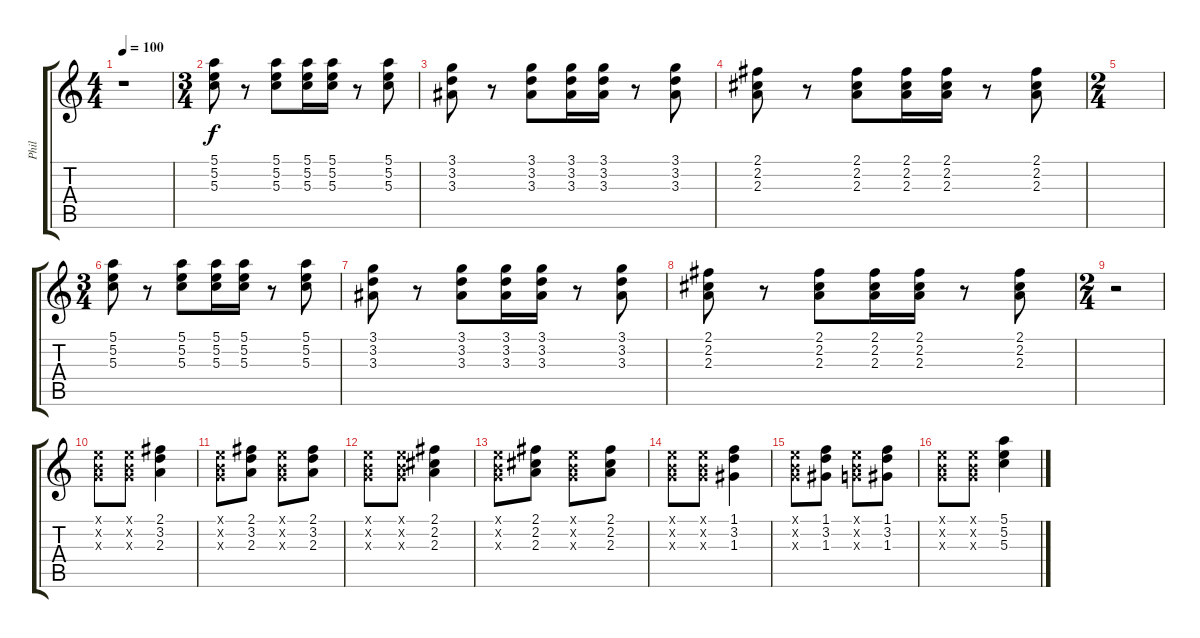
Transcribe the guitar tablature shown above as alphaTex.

\track ("Phil" "Phil") {instrument electricguitarclean}
\staff {score tabs}
\tuning (E4 B3 G3 D3 A2 E2) {hide}
\ts (4 4)
\tempo 100
\clef g2
\ks c
r.1{dy f instrument electricguitarclean} |
\ts (3 4)
(5.1 5.2 5.3).8 r.8 (5.1 5.2 5.3).8 (5.1 5.2 5.3).16 (5.1 5.2 5.3).16 r.8 (5.1 5.2 5.3).8 |
(3.1 3.2 3.3).8 r.8 (3.1 3.2 3.3).8 (3.1 3.2 3.3).16 (3.1 3.2 3.3).16 r.8 (3.1 3.2 3.3).8 |
(2.1 2.2 2.3).8 r.8 (2.1 2.2 2.3).8 (2.1 2.2 2.3).16 (2.1 2.2 2.3).16 r.8 (2.1 2.2 2.3).8 |
\ts (2 4)
|
\ts (3 4)
(5.1 5.2 5.3).8 r.8 (5.1 5.2 5.3).8 (5.1 5.2 5.3).16 (5.1 5.2 5.3).16 r.8 (5.1 5.2 5.3).8 |
(3.1 3.2 3.3).8 r.8 (3.1 3.2 3.3).8 (3.1 3.2 3.3).16 (3.1 3.2 3.3).16 r.8 (3.1 3.2 3.3).8 |
(2.1 2.2 2.3).8 r.8 (2.1 2.2 2.3).8 (2.1 2.2 2.3).16 (2.1 2.2 2.3).16 r.8 (2.1 2.2 2.3).8 |
\ts (2 4)
r.2 |
(0.1{x} 0.2{x} 0.3{x}).8 (0.1{x} 0.2{x} 0.3{x}).8 (2.1 3.2 2.3).4 |
(0.1{x} 0.2{x} 0.3{x}).8 (2.1 3.2 2.3).8 (0.1{x} 0.2{x} 0.3{x}).8 (2.1 3.2 2.3).8 |
(0.1{x} 0.2{x} 0.3{x}).8 (0.1{x} 0.2{x} 0.3{x}).8 (2.1 2.2 2.3).4 |
(0.1{x} 0.2{x} 0.3{x}).8 (2.1 2.2 2.3).8 (0.1{x} 0.2{x} 0.3{x}).8 (2.1 2.2 2.3).8 |
(0.1{x} 0.2{x} 0.3{x}).8 (0.1{x} 0.2{x} 0.3{x}).8 (1.1 3.2 1.3).4 |
(0.1{x} 0.2{x} 0.3{x}).8 (1.1 3.2 1.3).8 (0.1{x} 0.2{x} 0.3{x}).8 (1.1 3.2 1.3).8 |
(0.1{x} 0.2{x} 0.3{x}).8 (0.1{x} 0.2{x} 0.3{x}).8 (5.1 5.2 5.3).4
